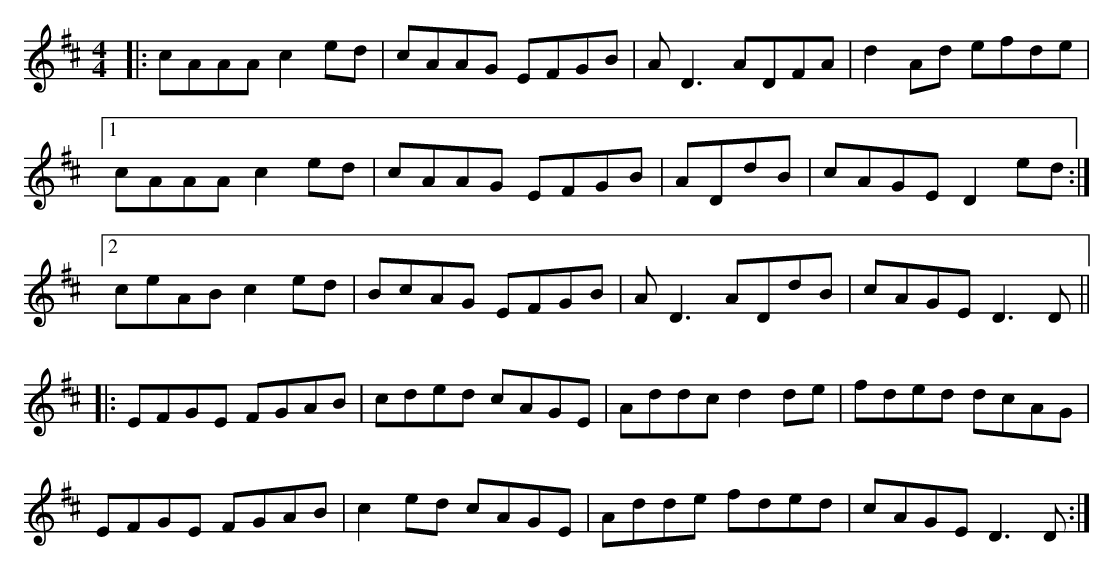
X:1
M:4/4
K:D
|:cAAA c2ed|cAAG EFGB|AD3 ADFA|d2Ad efde|
[1 cAAA c2ed|cAAG EFGB|ADdB|cAGE D2ed:|
[2 ceAB c2ed|BcAG EFGB|AD3 ADdB|cAGE D3D||
|:EFGE FGAB|cded cAGE|Addc d2de|fded dcAG|
EFGE FGAB|c2ed cAGE|Adde fded|cAGE D3D:|
